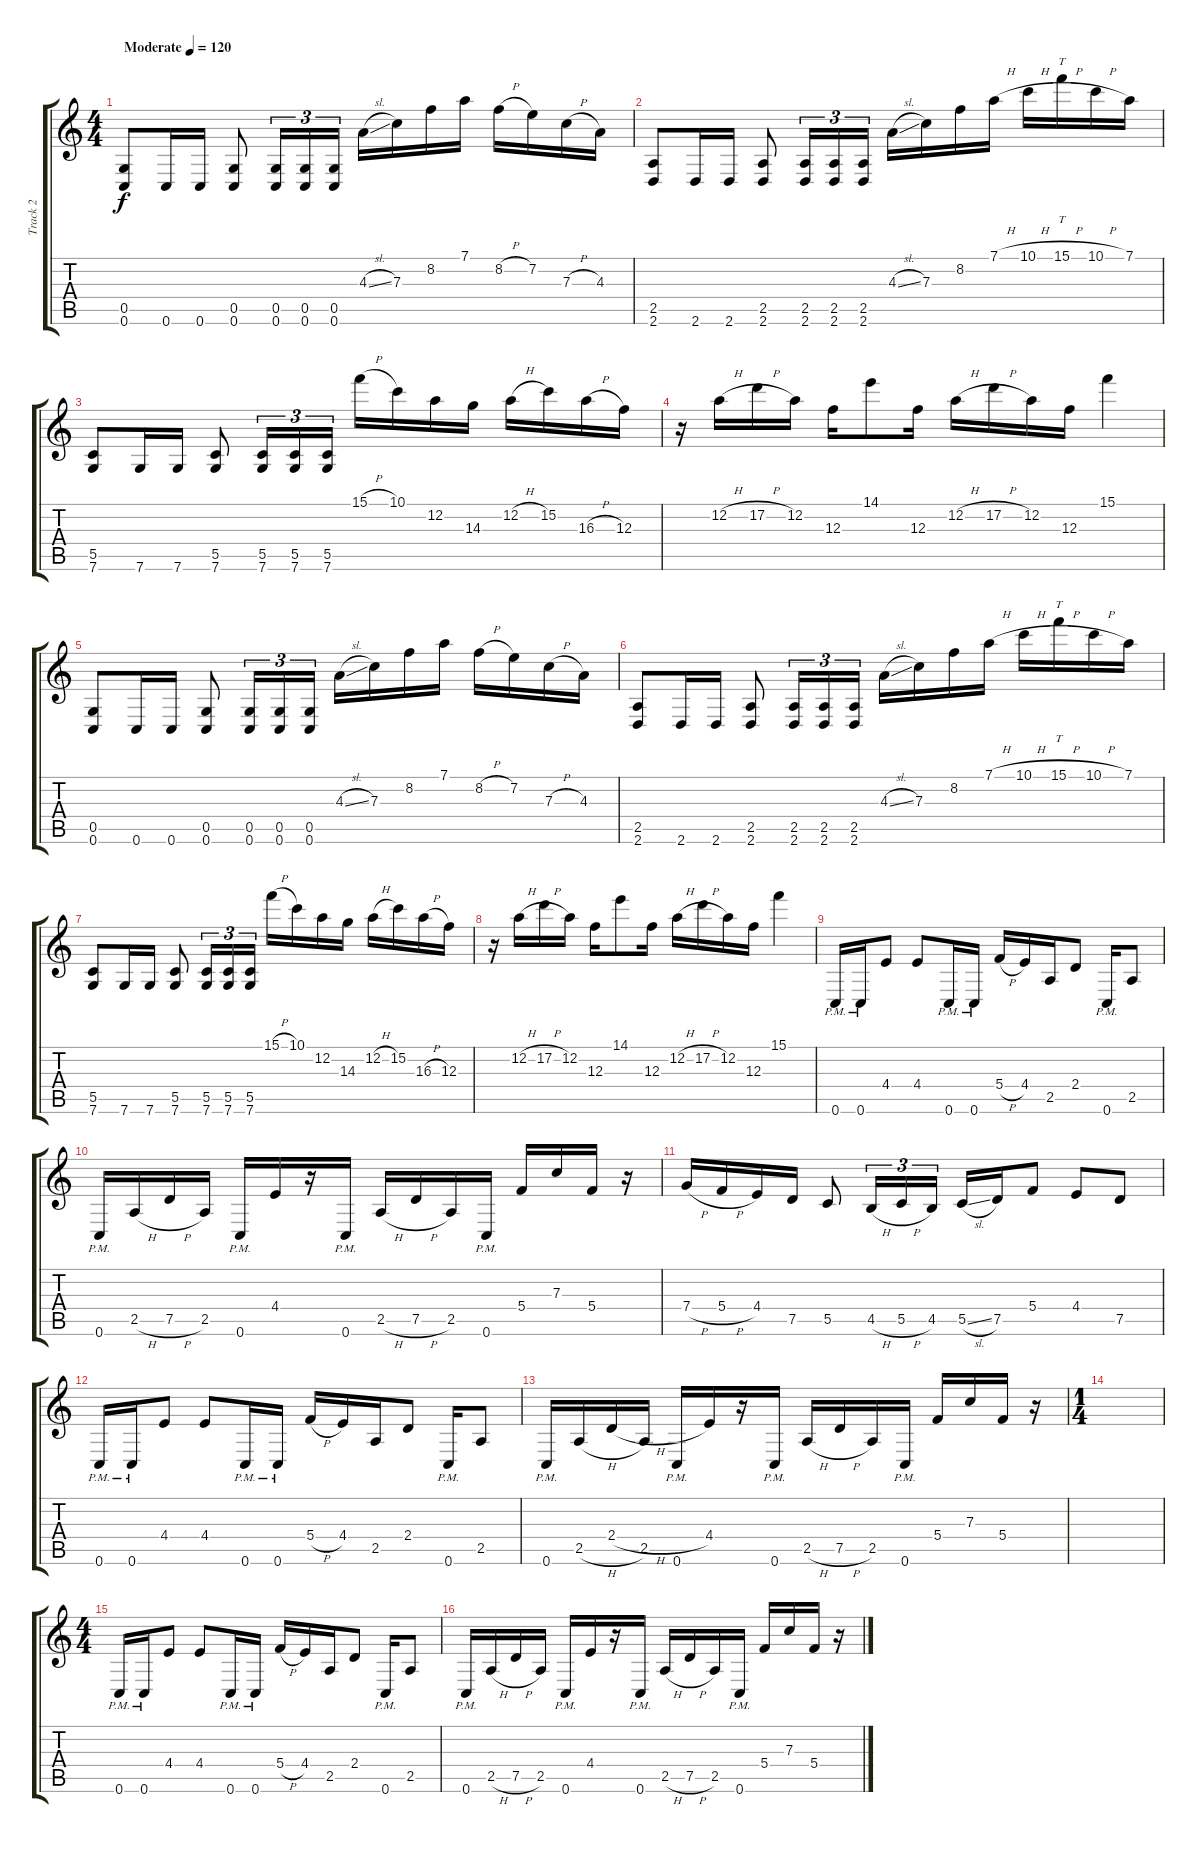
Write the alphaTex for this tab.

\track ("Track 2" "Track 2") {instrument overdrivenguitar}
\staff {score tabs}
\tuning (D4 A3 F3 C3 G2 C2) {hide}
\ts (4 4)
\tempo (120 "Moderate")
\clef g2
\ks c
(0.5 0.6).8{dy f instrument overdrivenguitar} 0.6.16 0.6.16 (0.5 0.6).8 (0.5 0.6).16{tu (3 2)} (0.5 0.6).16{tu (3 2)} (0.5 0.6).16{tu (3 2)} 4.3{sl}.16 7.3.16 8.2.16 7.1.16 8.2{h}.16 7.2.16 7.3{h}.16 4.3.16 |
(2.5 2.6).8 2.6.16 2.6.16 (2.5 2.6).8 (2.5 2.6).16{tu (3 2)} (2.5 2.6).16{tu (3 2)} (2.5 2.6).16{tu (3 2)} 4.3{sl}.16 7.3.16 8.2.16 7.1{h}.16 10.1{h}.16 15.1{h}.16{tt} 10.1{h}.16 7.1.16 |
(5.5 7.6).8 7.6.16 7.6.16 (5.5 7.6).8 (5.5 7.6).16{tu (3 2)} (5.5 7.6).16{tu (3 2)} (5.5 7.6).16{tu (3 2)} 15.1{h}.16 10.1.16 12.2.16 14.3.16 12.2{h}.16 15.2.16 16.3{h}.16 12.3.16 |
r.16 12.2{h}.16 17.2{h}.16 12.2.16 12.3.16 14.1.8 12.3.16 12.2{h}.16 17.2{h}.16 12.2.16 12.3.16 15.1.4 |
(0.5 0.6).8 0.6.16 0.6.16 (0.5 0.6).8 (0.5 0.6).16{tu (3 2)} (0.5 0.6).16{tu (3 2)} (0.5 0.6).16{tu (3 2)} 4.3{sl}.16 7.3.16 8.2.16 7.1.16 8.2{h}.16 7.2.16 7.3{h}.16 4.3.16 |
(2.5 2.6).8 2.6.16 2.6.16 (2.5 2.6).8 (2.5 2.6).16{tu (3 2)} (2.5 2.6).16{tu (3 2)} (2.5 2.6).16{tu (3 2)} 4.3{sl}.16 7.3.16 8.2.16 7.1{h}.16 10.1{h}.16 15.1{h}.16{tt} 10.1{h}.16 7.1.16 |
(5.5 7.6).8 7.6.16 7.6.16 (5.5 7.6).8 (5.5 7.6).16{tu (3 2)} (5.5 7.6).16{tu (3 2)} (5.5 7.6).16{tu (3 2)} 15.1{h}.16 10.1.16 12.2.16 14.3.16 12.2{h}.16 15.2.16 16.3{h}.16 12.3.16 |
r.16 12.2{h}.16 17.2{h}.16 12.2.16 12.3.16 14.1.8 12.3.16 12.2{h}.16 17.2{h}.16 12.2.16 12.3.16 15.1.4 |
0.6{pm}.16 0.6{pm}.16 4.4.8 4.4.8 0.6{pm}.16 0.6{pm}.16 5.4{h}.16 4.4.16 2.5.16 2.4.8 0.6{pm}.16 2.5.8 |
0.6{pm}.16 2.5{h}.16 7.5{h}.16 2.5.16 0.6{pm}.16 4.4.16 r.16 0.6{pm}.16 2.5{h}.16 7.5{h}.16 2.5.16 0.6{pm}.16 5.4.16 7.3.16 5.4.16 r.16 |
7.4{h}.16 5.4{h}.16 4.4.16 7.5.16 5.5.8 4.5{h}.16{tu (3 2)} 5.5{h}.16{tu (3 2)} 4.5.16{tu (3 2)} 5.5{sl}.16 7.5.16 5.4.8 4.4.8 7.5.8 |
0.6{pm}.16 0.6{pm}.16 4.4.8 4.4.8 0.6{pm}.16 0.6{pm}.16 5.4{h}.16 4.4.16 2.5.16 2.4.8 0.6{pm}.16 2.5.8 |
0.6{pm}.16 2.5{h}.16 2.4{h}.16 2.5.16 0.6{pm}.16 4.4.16 r.16 0.6{pm}.16 2.5{h}.16 7.5{h}.16 2.5.16 0.6{pm}.16 5.4.16 7.3.16 5.4.16 r.16 |
\ts (1 4)
|
\ts (4 4)
0.6{pm}.16 0.6{pm}.16 4.4.8 4.4.8 0.6{pm}.16 0.6{pm}.16 5.4{h}.16 4.4.16 2.5.16 2.4.8 0.6{pm}.16 2.5.8 |
0.6{pm}.16 2.5{h}.16 7.5{h}.16 2.5.16 0.6{pm}.16 4.4.16 r.16 0.6{pm}.16 2.5{h}.16 7.5{h}.16 2.5.16 0.6{pm}.16 5.4.16 7.3.16 5.4.16 r.16
